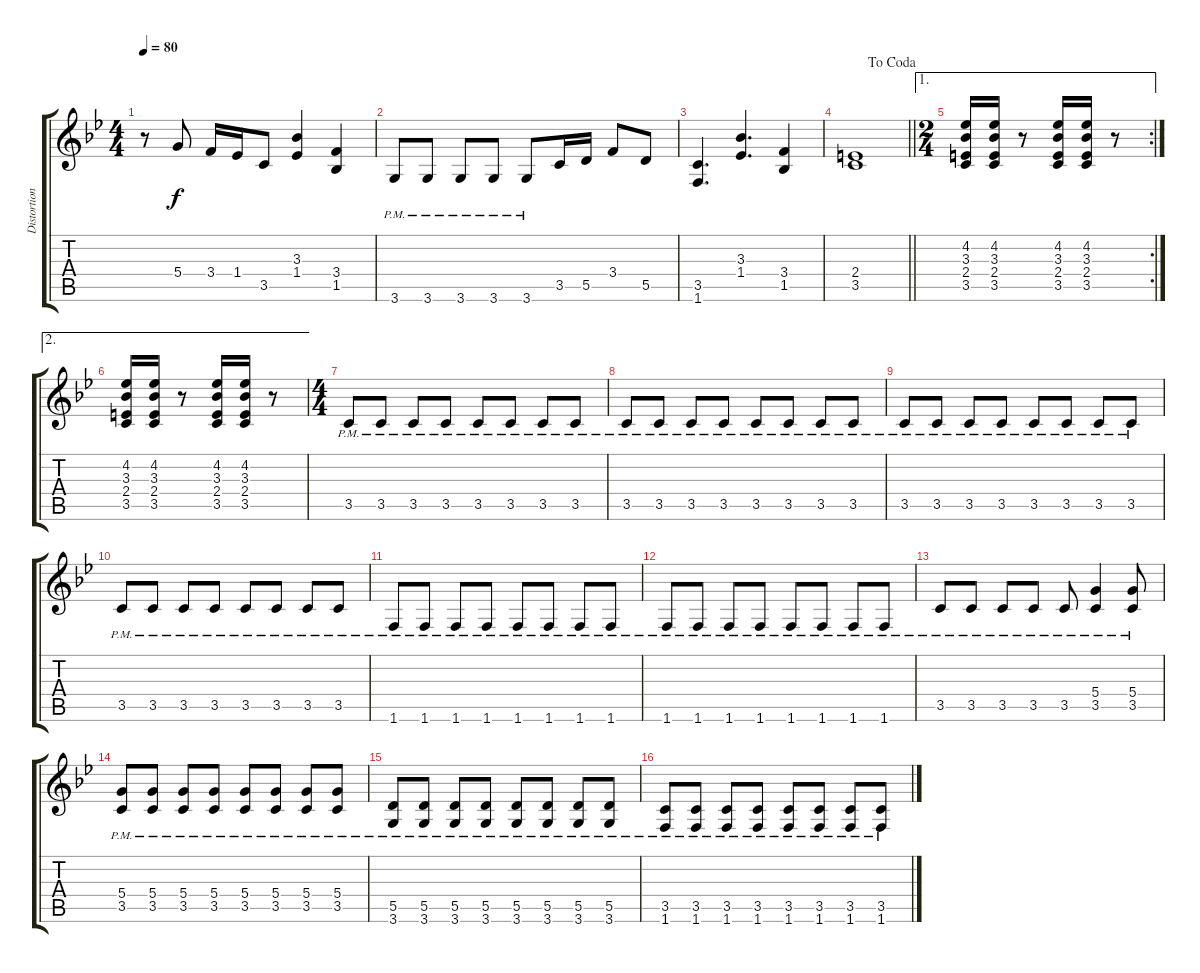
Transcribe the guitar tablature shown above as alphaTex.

\track ("Distortion" "Distortion") {instrument distortionguitar}
\staff {score tabs}
\tuning (E4 B3 G3 D3 A2 E2) {hide}
\ts (4 4)
\tempo 80
\clef g2
\ks bb
r.8{dy f} 5.4.8 3.4.16 1.4.16 3.5.8 (3.3 1.4).4 (3.4 1.5).4 |
3.6{pm}.8 3.6{pm}.8 3.6{pm}.8 3.6{pm}.8 3.6{pm}.8 3.5.16 5.5.16 3.4.8 5.5.8 |
(3.5 1.6).4{d} (3.3 1.4).4{d} (3.4 1.5).4 |
\jump dacoda
\barLineRight lightlight
(2.4 3.5).1 |
\ae 1
\rc 2
\ts (2 4)
(4.2 3.3 2.4 3.5).16 (4.2 3.3 2.4 3.5).16 r.8 (4.2 3.3 2.4 3.5).16 (4.2 3.3 2.4 3.5).16 r.8 |
\ae 2
(4.2 3.3 2.4 3.5).16 (4.2 3.3 2.4 3.5).16 r.8 (4.2 3.3 2.4 3.5).16 (4.2 3.3 2.4 3.5).16 r.8 |
\ts (4 4)
3.5{pm}.8 3.5{pm}.8 3.5{pm}.8 3.5{pm}.8 3.5{pm}.8 3.5{pm}.8 3.5{pm}.8 3.5{pm}.8 |
3.5{pm}.8 3.5{pm}.8 3.5{pm}.8 3.5{pm}.8 3.5{pm}.8 3.5{pm}.8 3.5{pm}.8 3.5{pm}.8 |
3.5{pm}.8 3.5{pm}.8 3.5{pm}.8 3.5{pm}.8 3.5{pm}.8 3.5{pm}.8 3.5{pm}.8 3.5{pm}.8 |
3.5{pm}.8 3.5{pm}.8 3.5{pm}.8 3.5{pm}.8 3.5{pm}.8 3.5{pm}.8 3.5{pm}.8 3.5{pm}.8 |
1.6{pm}.8 1.6{pm}.8 1.6{pm}.8 1.6{pm}.8 1.6{pm}.8 1.6{pm}.8 1.6{pm}.8 1.6{pm}.8 |
1.6{pm}.8 1.6{pm}.8 1.6{pm}.8 1.6{pm}.8 1.6{pm}.8 1.6{pm}.8 1.6{pm}.8 1.6{pm}.8 |
3.5{pm}.8 3.5{pm}.8 3.5{pm}.8 3.5{pm}.8 3.5{pm}.8 (5.4{pm} 3.5{pm}).4 (5.4{pm} 3.5{pm}).8 |
(5.4{pm} 3.5{pm}).8 (5.4{pm} 3.5{pm}).8 (5.4{pm} 3.5{pm}).8 (5.4{pm} 3.5{pm}).8 (5.4{pm} 3.5{pm}).8 (5.4{pm} 3.5{pm}).8 (5.4{pm} 3.5{pm}).8 (5.4{pm} 3.5{pm}).8 |
(5.5{pm} 3.6{pm}).8 (5.5{pm} 3.6{pm}).8 (5.5{pm} 3.6{pm}).8 (5.5{pm} 3.6{pm}).8 (5.5{pm} 3.6{pm}).8 (5.5{pm} 3.6{pm}).8 (5.5{pm} 3.6{pm}).8 (5.5{pm} 3.6{pm}).8 |
(3.5{pm} 1.6{pm}).8 (3.5{pm} 1.6{pm}).8 (3.5{pm} 1.6{pm}).8 (3.5{pm} 1.6{pm}).8 (3.5{pm} 1.6{pm}).8 (3.5{pm} 1.6{pm}).8 (3.5{pm} 1.6{pm}).8 (3.5{pm} 1.6{pm}).8
